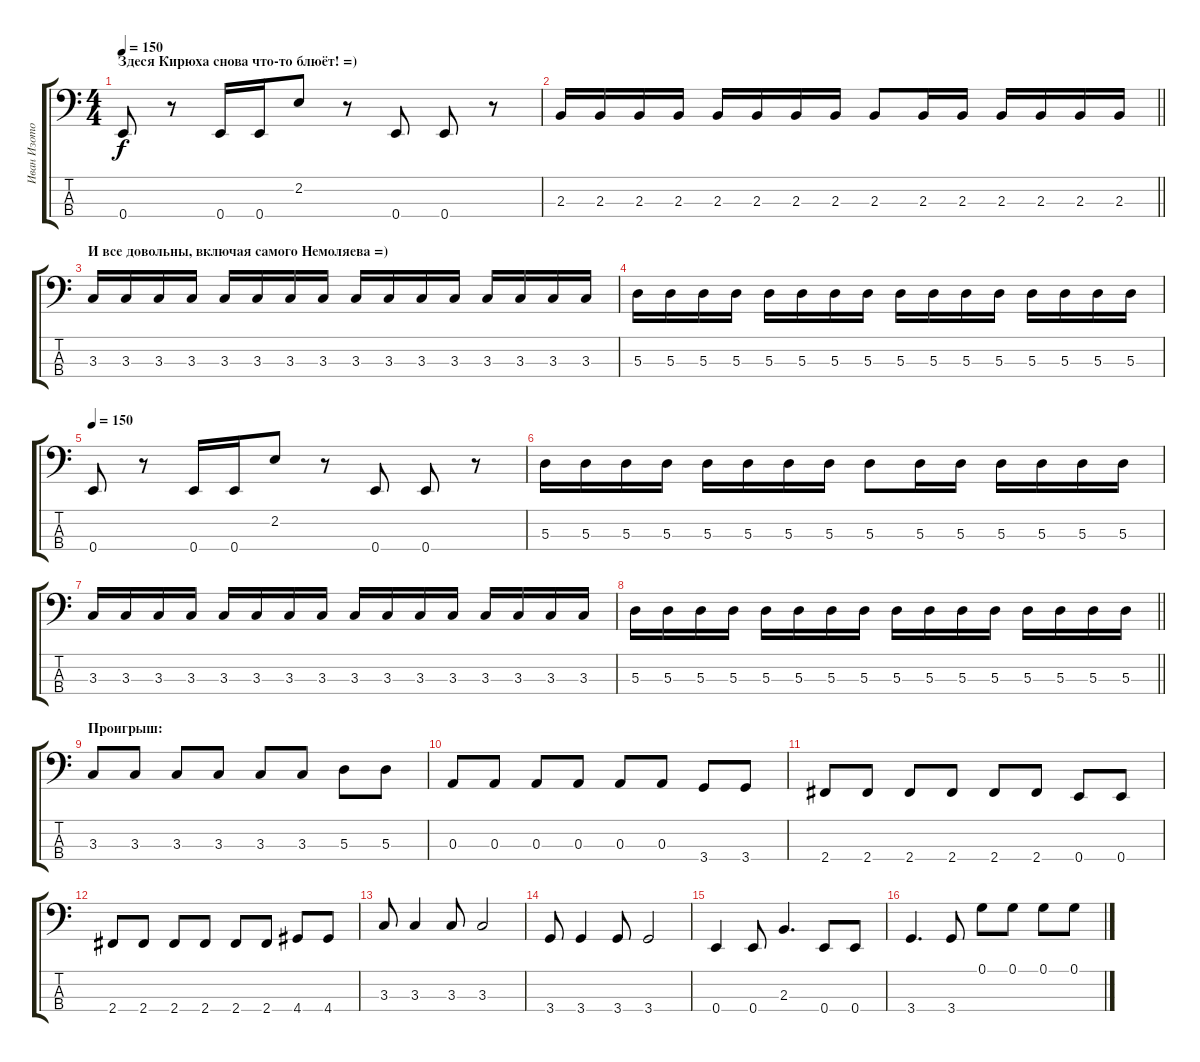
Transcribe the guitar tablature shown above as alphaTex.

\track ("Иван Изотов" "Иван Изото") {instrument electricbasspick}
\staff {score tabs}
\tuning (G2 D2 A1 E1) {hide}
\ts (4 4)
\section ("" "Здеся Кирюха снова что-то блюёт! =)")
\tempo 150
\clef f4
\ks c
0.4.8{dy f instrument slapbass1} r.8 0.4.16 0.4.16 2.2.8 r.8 0.4.8 0.4.8 r.8 |
\barLineRight lightlight
2.3.16{volume 13 instrument electricbasspick} 2.3.16 2.3.16 2.3.16 2.3.16 2.3.16 2.3.16 2.3.16 2.3.8 2.3.16 2.3.16 2.3.16 2.3.16 2.3.16 2.3.16 |
\section ("" "И все довольны, включая самого Немоляева =)")
3.3.16 3.3.16 3.3.16 3.3.16 3.3.16 3.3.16 3.3.16 3.3.16 3.3.16 3.3.16 3.3.16 3.3.16 3.3.16 3.3.16 3.3.16 3.3.16 |
5.3.16 5.3.16 5.3.16 5.3.16 5.3.16 5.3.16 5.3.16 5.3.16 5.3.16 5.3.16 5.3.16 5.3.16 5.3.16 5.3.16 5.3.16 5.3.16 |
\tempo 150
0.4.8{instrument slapbass1} r.8 0.4.16 0.4.16 2.2.8 r.8 0.4.8 0.4.8 r.8 |
5.3.16{instrument electricbasspick} 5.3.16 5.3.16 5.3.16 5.3.16 5.3.16 5.3.16 5.3.16 5.3.8 5.3.16 5.3.16 5.3.16 5.3.16 5.3.16 5.3.16 |
3.3.16 3.3.16 3.3.16 3.3.16 3.3.16 3.3.16 3.3.16 3.3.16 3.3.16 3.3.16 3.3.16 3.3.16 3.3.16 3.3.16 3.3.16 3.3.16 |
\barLineRight lightlight
5.3.16 5.3.16 5.3.16 5.3.16 5.3.16 5.3.16 5.3.16 5.3.16 5.3.16 5.3.16 5.3.16 5.3.16 5.3.16 5.3.16 5.3.16 5.3.16 |
\section ("" "Проигрыш:")
3.3.8 3.3.8 3.3.8 3.3.8 3.3.8 3.3.8 5.3.8 5.3.8 |
0.3.8 0.3.8 0.3.8 0.3.8 0.3.8 0.3.8 3.4.8 3.4.8 |
2.4.8 2.4.8 2.4.8 2.4.8 2.4.8 2.4.8 0.4.8 0.4.8 |
2.4.8 2.4.8 2.4.8 2.4.8 2.4.8 2.4.8 4.4.8 4.4.8 |
3.3.8 3.3.4 3.3.8 3.3.2 |
3.4.8 3.4.4 3.4.8 3.4.2 |
0.4.4 0.4.8 2.3.4{d} 0.4.8 0.4.8 |
3.4.4{d} 3.4.8 0.1.8 0.1.8 0.1.8 0.1.8
